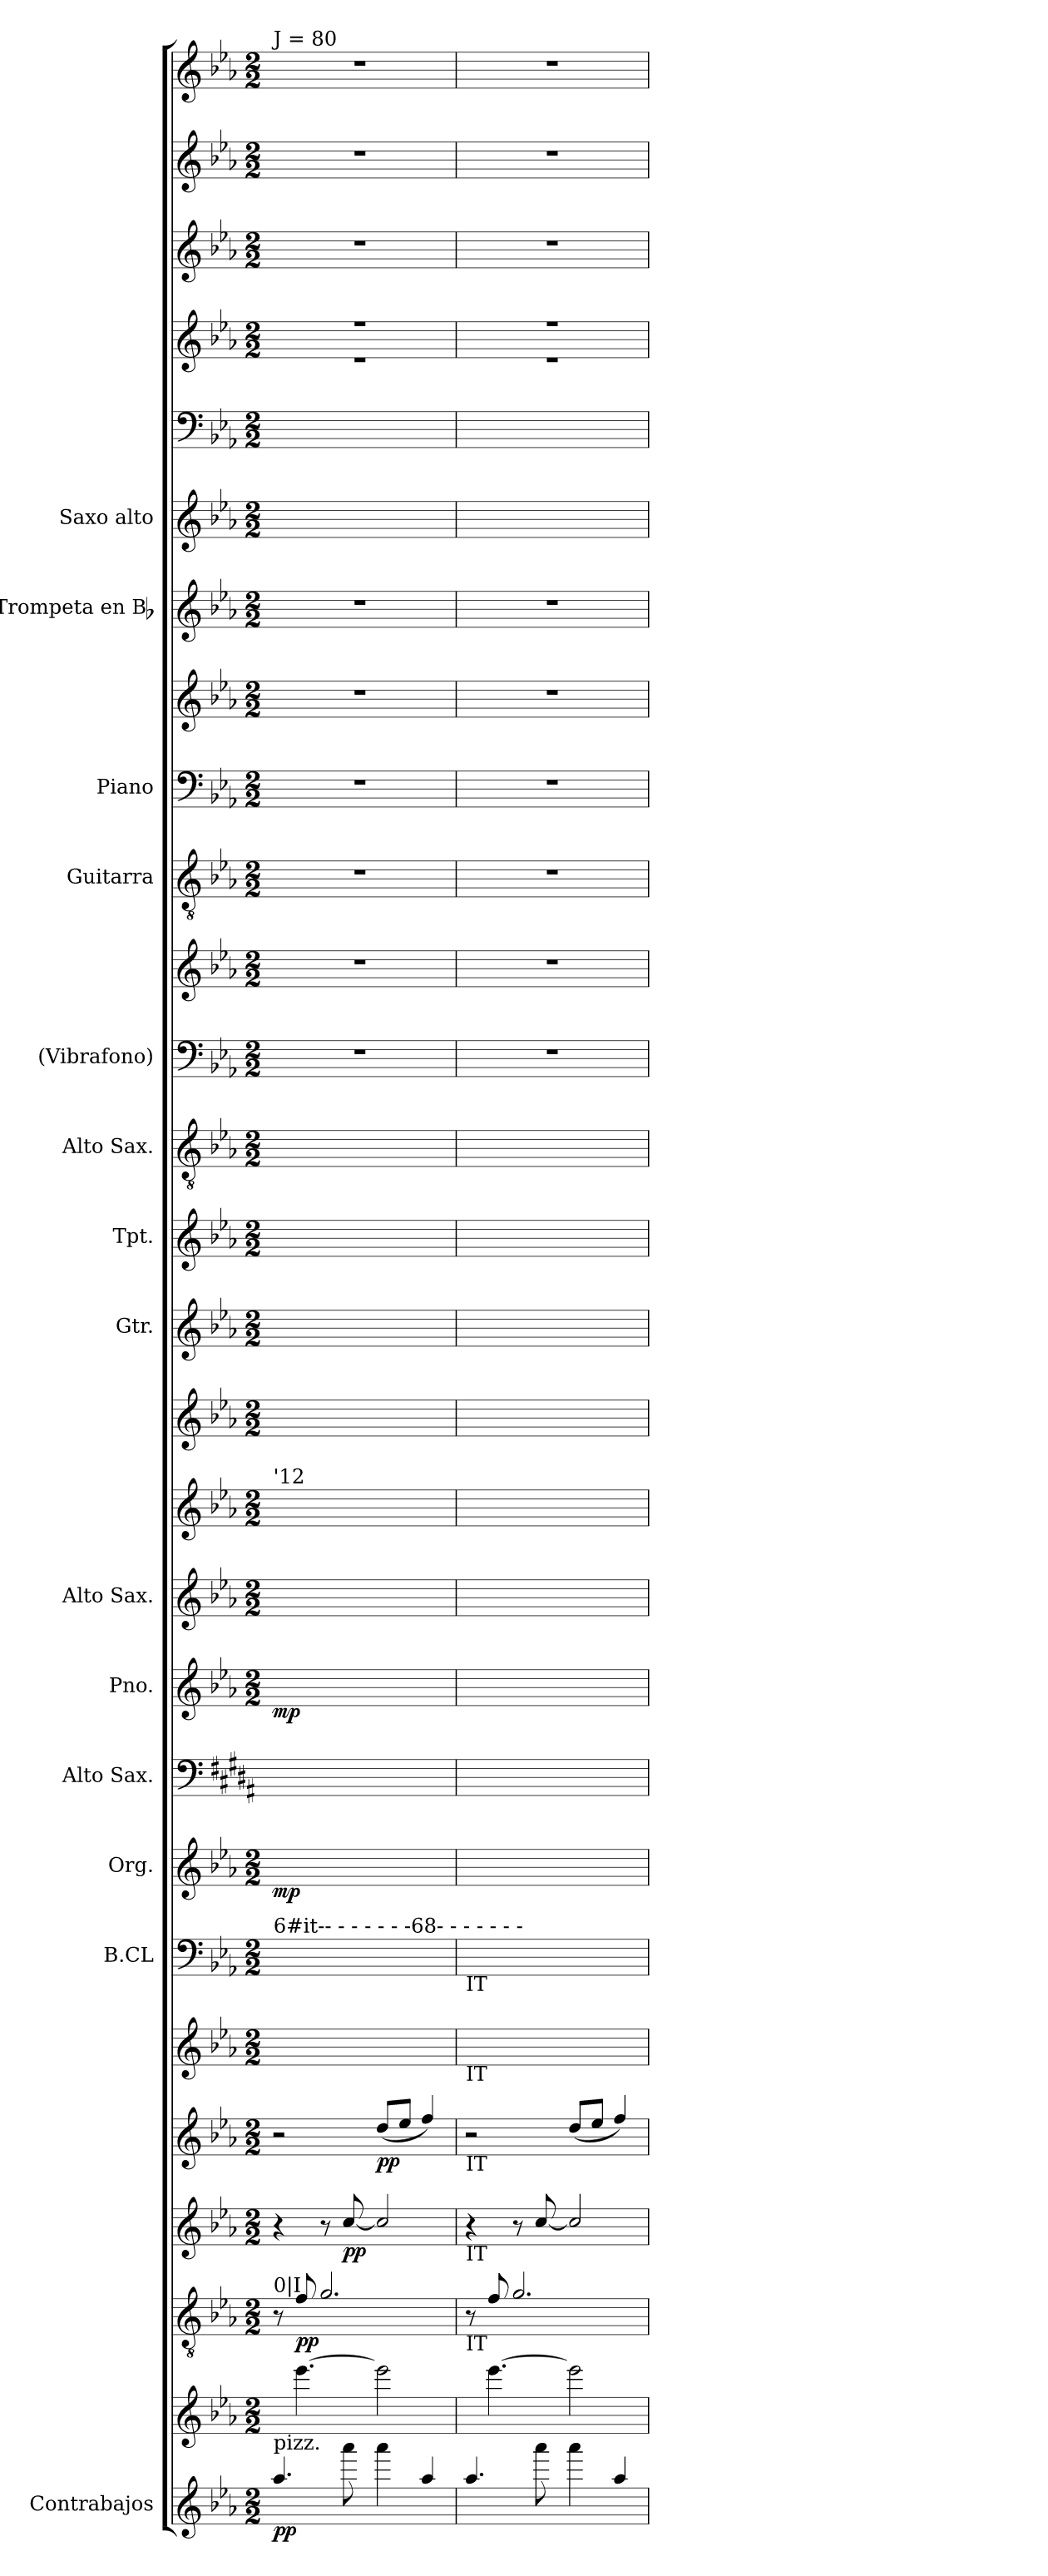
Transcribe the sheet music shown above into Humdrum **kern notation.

**kern	**kern	**kern	**kern	**kern	**dynam	**kern	**kern	**kern	**dynam	**kern	**kern	**dynam	**kern	**kern	**kern	**kern	**kern	**kern	**kern	**kern	**kern	**kern	**kern	**kern	**kern	**kern	**kern	**kern	**kern	**kern
*part17	*part17	*part17	*part17	*part17	*part17	*part16	*part15	*part14	*part14	*part13	*part12	*part12	*part11	*part10	*part9	*part8	*part7	*part6	*part5	*part5	*part4	*part3	*part3	*part2	*part1	*part1	*part1	*part1	*part1	*part1
*staff28	*staff27	*staff26	*staff25	*staff24	*staff24/25/26/27/28	*staff23	*staff22	*staff21	*staff21	*staff20	*staff19	*staff19	*staff18	*staff17	*staff16	*staff15	*staff14	*staff13	*staff12	*staff11	*staff10	*staff9	*staff8	*staff7	*staff6	*staff5	*staff4	*staff3	*staff2	*staff1
*I"Contrabajos	*	*	*	*	*	*	*I"B.CL	*I"Org.	*	*I"Alto Sax.	*I"Pno.	*	*I"Alto Sax.	*	*	*I"Gtr.	*I"Tpt.	*I"Alto Sax.	*I"(Vibrafono)	*	*I"Guitarra	*I"Piano	*	*I"Trompeta en Bb	*I"Saxo alto	*	*	*	*	*
*I'Cb	*	*	*	*	*	*	*	*	*	*	*I'Pno	*	*I'Sax	*	*	*	*	*I'Sax	*	*	*	*I'Pno	*	*	*I'A	*	*	*	*	*
*	*	*clefGv2	*	*	*	*clefG2	*clefF4	*clefG2	*	*clefF4	*clefG2	*	*clefG2	*clefG2	*clefG2	*clefG2	*clefG2	*clefGv2	*clefF4	*clefG2	*clefGv2	*clefF4	*clefG2	*clefG2	*clefG2	*clefF4	*clefG2	*clefG2	*clefG2	*clefG2
*ITrd7c12	*ITrd7c12	*ITrd7c12	*ITrd7c12	*ITrd7c12	*	*	*ITrd8c14	*	*	*	*	*	*	*	*	*	*	*	*	*	*	*	*	*	*	*	*	*	*	*
*k[b-e-a-]	*k[b-e-a-]	*k[b-e-a-]	*k[b-e-a-]	*k[b-e-a-]	*	*k[b-e-a-]	*k[b-e-a-]	*k[b-e-a-]	*	*k[f#c#g#d#a#]	*k[b-e-a-]	*	*k[b-e-a-]	*k[b-e-a-]	*k[b-e-a-]	*k[b-e-a-]	*k[b-e-a-]	*k[b-e-a-]	*k[b-e-a-]	*k[b-e-a-]	*k[b-e-a-]	*k[b-e-a-]	*k[b-e-a-]	*k[b-e-a-]	*k[b-e-a-]	*k[b-e-a-]	*k[b-e-a-]	*k[b-e-a-]	*k[b-e-a-]	*k[b-e-a-]
*E-:	*E-:	*E-:	*E-:	*E-:	*	*E-:	*E-:	*E-:	*	*B:	*E-:	*	*E-:	*E-:	*E-:	*E-:	*E-:	*E-:	*E-:	*E-:	*E-:	*E-:	*E-:	*E-:	*E-:	*E-:	*E-:	*E-:	*E-:	*E-:
*M2/2	*M2/2	*M2/2	*M2/2	*M2/2	*	*M2/2	*M2/2	*M2/2	*	*	*M2/2	*	*M2/2	*M2/2	*M2/2	*M2/2	*M2/2	*M2/2	*M2/2	*M2/2	*M2/2	*M2/2	*M2/2	*M2/2	*M2/2	*M2/2	*M2/2	*M2/2	*M2/2	*M2/2
=1	=1	=1	=1	=1	=1	=1	=1	=1	=1	=1	=1	=1	=1	=1	=1	=1	=1	=1	=1	=1	=1	=1	=1	=1	=1	=1	=1	=1	=1	=1
*^	*	*^	*	*	*	*	*	*	*	*	*	*	*	*	*	*	*	*	*	*	*	*	*	*	*	*	*^	*	*	*
!	!	!	!	!	!	!	!	!	!	!	!	!	!	!	!	!	!	!	!	!	!	!	!	!	!	!	!	!	!	!	!	!	!LO:TX:a:t=J = 80
!	!	!	!	!	!	!	!	!	!	!	!	!	!	!	!	!LO:TX:a:t='12	!	!	!	!	!	!	!	!	!	!	!	!	!	!	!	!	!
!	!	!	!	!	!	!	!	!	!LO:TX:a:t=6#it-- - - - - - -68- - - - - - -	!	!	!	!	!	!	!	!	!	!	!	!	!	!	!	!	!	!	!	!	!	!	!	!
!	!	!	!LO:TX:a:t=0|I	!	!	!	!	!	!	!	!	!	!	!	!	!	!	!	!	!	!	!	!	!	!	!	!	!	!	!	!	!	!
!	!	!LO:TX:b:t=pizz.	!	!	!	!	!	!	!	!	!	!	!	!	!	!	!	!	!	!	!	!	!	!	!	!	!	!	!	!	!	!	!
!	!	!	!	!	!	!	!LO:DY:b=5	!	!	!	!LO:DY:b	!	!	!LO:DY:b	!	!	!	!	!	!	!	!	!	!	!	!	!	!	!	!	!	!	!
4.a-/	1ryy	8ryy	8ryy	8r	4r	2r	pp	1ryy	1ryy	1ryy	mp	1ryy	1ryy	mp	1ryy	1ryy	1ryy	1ryy	1ryy	1ryy	1r	1r	1r	1r	1r	1r	1ryy	1ryy	1r	1r	1r	1r	1r
!	!	!	!	!	!	!	!LO:DY:b=3	!	!	!	!	!	!	!	!	!	!	!	!	!	!	!	!	!	!	!	!	!	!	!	!	!	!
.	.	[4.ee-\	8F/	2..ryy	.	.	pp	.	.	.	.	.	.	.	.	.	.	.	.	.	.	.	.	.	.	.	.	.	.	.	.	.	.
.	.	.	2.G/	.	8r	.	.	.	.	.	.	.	.	.	.	.	.	.	.	.	.	.	.	.	.	.	.	.	.	.	.	.	.
!	!	!	!	!	!	!	!LO:DY:b=2	!	!	!	!	!	!	!	!	!	!	!	!	!	!	!	!	!	!	!	!	!	!	!	!	!	!
8aa-\	.	.	.	.	[8c/	.	pp	.	.	.	.	.	.	.	.	.	.	.	.	.	.	.	.	.	.	.	.	.	.	.	.	.	.
!	!	!	!	!	!	!	!LO:DY:b	!	!	!	!	!	!	!	!	!	!	!	!	!	!	!	!	!	!	!	!	!	!	!	!	!	!
4aa-\	.	2ee-\]	.	.	2c/]	(8d/L	pp	.	.	.	.	.	.	.	.	.	.	.	.	.	.	.	.	.	.	.	.	.	.	.	.	.	.
.	.	.	.	.	.	8e-/J	.	.	.	.	.	.	.	.	.	.	.	.	.	.	.	.	.	.	.	.	.	.	.	.	.	.	.
4a-/	.	.	.	.	.	4f/)	.	.	.	.	.	.	.	.	.	.	.	.	.	.	.	.	.	.	.	.	.	.	.	.	.	.	.
=2	=2	=2	=2	=2	=2	=2	=2	=2	=2	=2	=2	=2	=2	=2	=2	=2	=2	=2	=2	=2	=2	=2	=2	=2	=2	=2	=2	=2	=2	=2	=2	=2	=2
!	!	!	!	!	!	!	!	!	!LO:TX:b:t=IT	!	!	!	!	!	!	!	!	!	!	!	!	!	!	!	!	!	!	!	!	!	!	!	!
!	!	!	!	!	!	!	!	!LO:TX:b:t=IT	!	!	!	!	!	!	!	!	!	!	!	!	!	!	!	!	!	!	!	!	!	!	!	!	!
!	!	!	!	!	!	!LO:TX:b:t=IT	!	!	!	!	!	!	!	!	!	!	!	!	!	!	!	!	!	!	!	!	!	!	!	!	!	!	!
!	!	!	!	!	!LO:TX:b:t=IT	!	!	!	!	!	!	!	!	!	!	!	!	!	!	!	!	!	!	!	!	!	!	!	!	!	!	!	!
!	!	!	!LO:TX:b:t=IT	!	!	!	!	!	!	!	!	!	!	!	!	!	!	!	!	!	!	!	!	!	!	!	!	!	!	!	!	!	!
4.a-/	1ryy	8ryy	8ryy	8r	4r	2r	.	1ryy	1ryy	1ryy	.	1ryy	1ryy	.	1ryy	1ryy	1ryy	1ryy	1ryy	1ryy	1r	1r	1r	1r	1r	1r	1ryy	1ryy	1r	1r	1r	1r	1r
.	.	[4.ee-\	8F/	2..ryy	.	.	.	.	.	.	.	.	.	.	.	.	.	.	.	.	.	.	.	.	.	.	.	.	.	.	.	.	.
.	.	.	2.G/	.	8r	.	.	.	.	.	.	.	.	.	.	.	.	.	.	.	.	.	.	.	.	.	.	.	.	.	.	.	.
8aa-\	.	.	.	.	[8c/	.	.	.	.	.	.	.	.	.	.	.	.	.	.	.	.	.	.	.	.	.	.	.	.	.	.	.	.
4aa-\	.	2ee-\]	.	.	2c/]	(8d/L	.	.	.	.	.	.	.	.	.	.	.	.	.	.	.	.	.	.	.	.	.	.	.	.	.	.	.
.	.	.	.	.	.	8e-/J	.	.	.	.	.	.	.	.	.	.	.	.	.	.	.	.	.	.	.	.	.	.	.	.	.	.	.
4a-/	.	.	.	.	.	4f/)	.	.	.	.	.	.	.	.	.	.	.	.	.	.	.	.	.	.	.	.	.	.	.	.	.	.	.
*v	*v	*	*v	*v	*	*	*	*	*	*	*	*	*	*	*	*	*	*	*	*	*	*	*	*	*	*	*	*	*v	*v	*	*	*
=	=	=	=	=	=	=	=	=	=	=	=	=	=	=	=	=	=	=	=	=	=	=	=	=	=	=	=	=	=	=
*-	*-	*-	*-	*-	*-	*-	*-	*-	*-	*-	*-	*-	*-	*-	*-	*-	*-	*-	*-	*-	*-	*-	*-	*-	*-	*-	*-	*-	*-	*-
